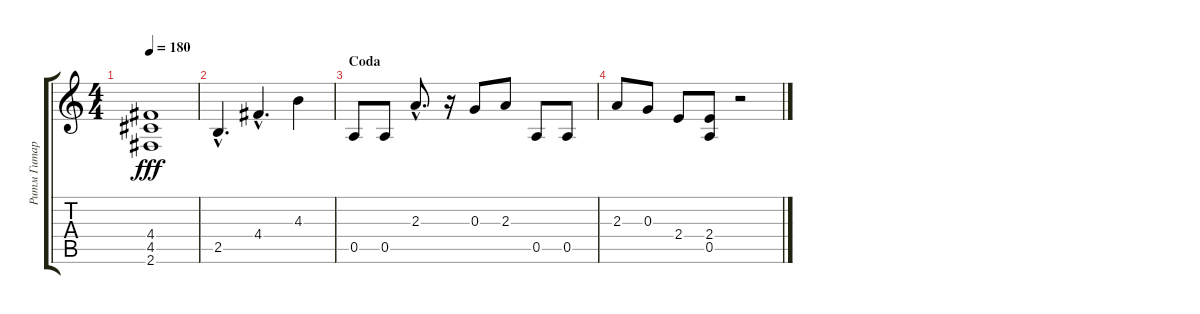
\track ("Ритм Гитара" "Ритм Гитар") {instrument distortionguitar}
\staff {score tabs}
\tuning (E4 B3 G3 D3 A2 E2) {hide}
\ts (4 4)
\tempo 180
\clef g2
\ks c
(4.4 4.5 2.6).1{dy fff} |
2.5{hac}.4{d} 4.4{hac}.4{d} 4.3.4 |
\section ("" "Coda")
0.5.8 0.5.8 2.3{hac}.8{d} r.16 0.3.8 2.3.8 0.5.8 0.5.8 |
2.3.8 0.3.8 2.4.8 (2.4 0.5).8 r.2
